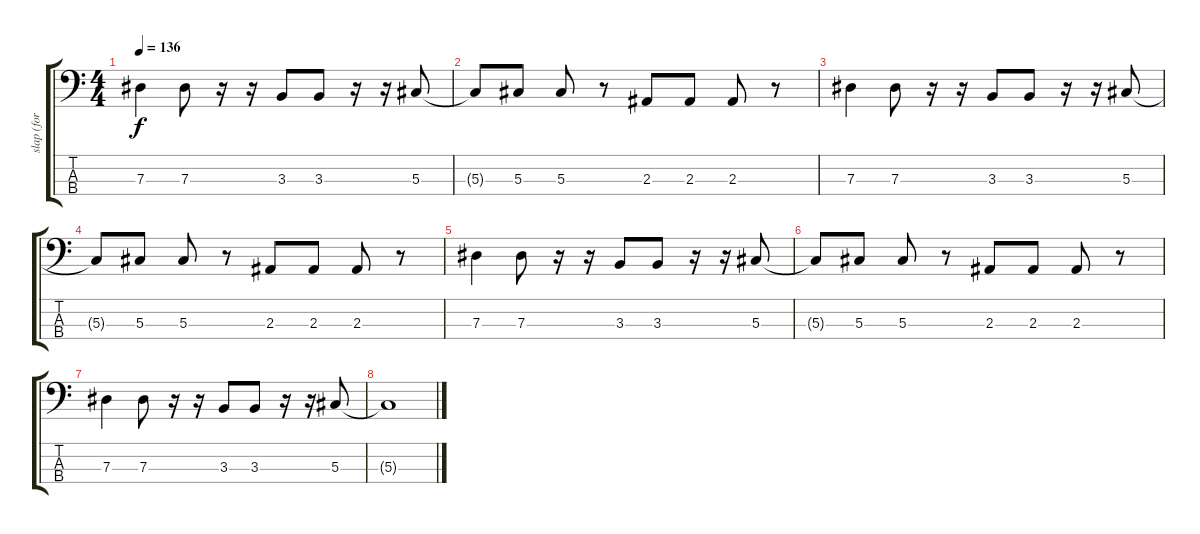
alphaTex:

\track ("slap (for midi)" "slap (for ") {instrument slapbass1}
\staff {score tabs}
\tuning (Gb2 Db2 Ab1 Eb1) {hide}
\ts (4 4)
\tempo 136
\clef f4
\ks c
7.3.4{dy f} 7.3.8 r.16 r.16 3.3.8 3.3.8 r.16 r.16 5.3.8 |
5.3{t}.8 5.3.8 5.3.8 r.8 2.3.8 2.3.8 2.3.8 r.8 |
7.3.4 7.3.8 r.16 r.16 3.3.8 3.3.8 r.16 r.16 5.3.8 |
5.3{t}.8 5.3.8 5.3.8 r.8 2.3.8 2.3.8 2.3.8 r.8 |
7.3.4 7.3.8 r.16 r.16 3.3.8 3.3.8 r.16 r.16 5.3.8 |
5.3{t}.8 5.3.8 5.3.8 r.8 2.3.8 2.3.8 2.3.8 r.8 |
7.3.4 7.3.8 r.16 r.16 3.3.8 3.3.8 r.16 r.16 5.3.8 |
5.3{t}.1
